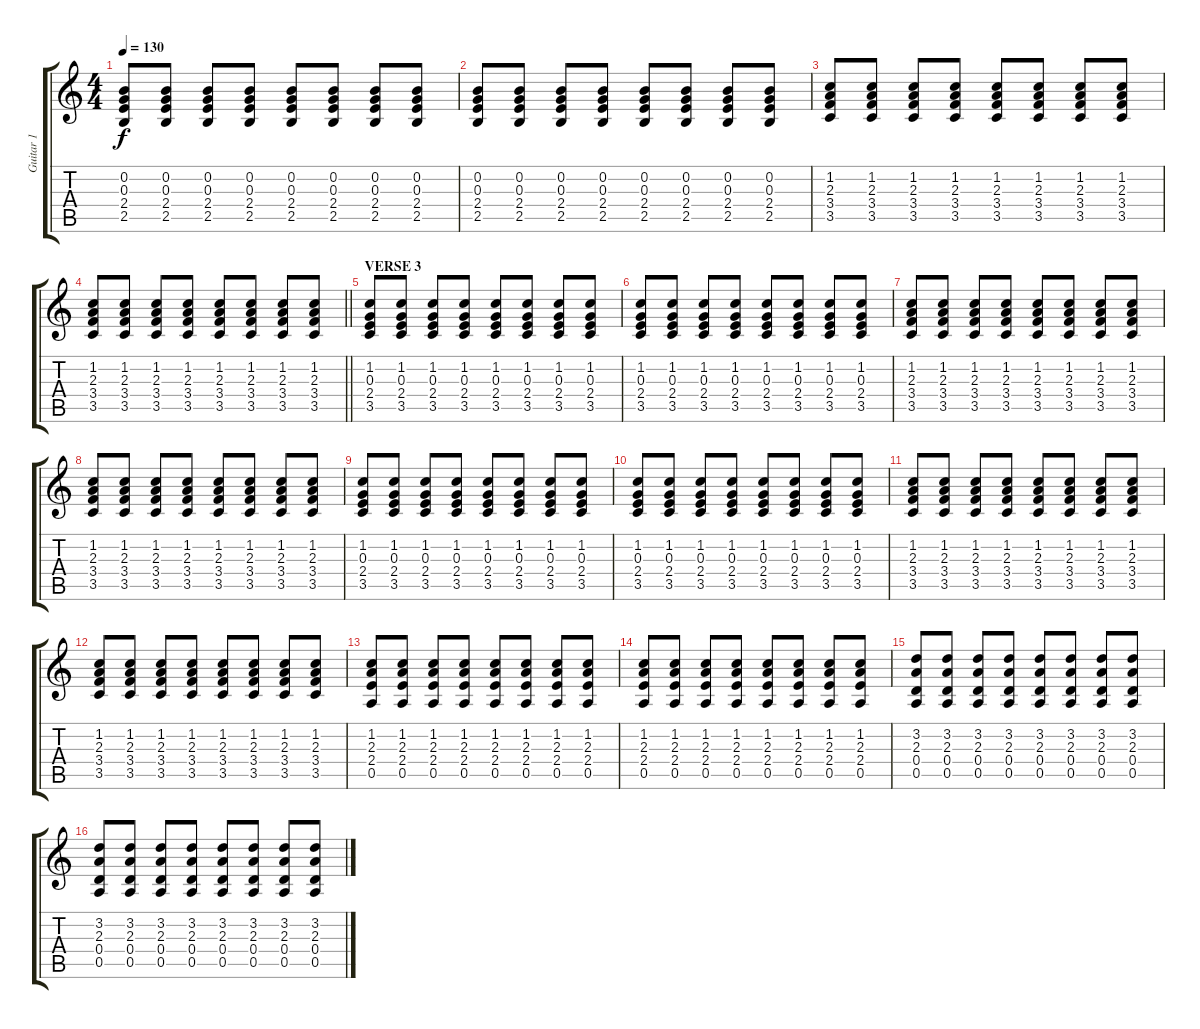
\track ("Guitar 1" "Guitar 1") {instrument electricguitarclean}
\staff {score tabs}
\tuning (E4 B3 G3 D3 A2 E2) {hide}
\ts (4 4)
\tempo 130
\clef g2
\ks c
(0.2 0.3 2.4 2.5).8{dy f} (0.2 0.3 2.4 2.5).8 (0.2 0.3 2.4 2.5).8 (0.2 0.3 2.4 2.5).8 (0.2 0.3 2.4 2.5).8 (0.2 0.3 2.4 2.5).8 (0.2 0.3 2.4 2.5).8 (0.2 0.3 2.4 2.5).8 |
(0.2 0.3 2.4 2.5).8 (0.2 0.3 2.4 2.5).8 (0.2 0.3 2.4 2.5).8 (0.2 0.3 2.4 2.5).8 (0.2 0.3 2.4 2.5).8 (0.2 0.3 2.4 2.5).8 (0.2 0.3 2.4 2.5).8 (0.2 0.3 2.4 2.5).8 |
(1.2 2.3 3.4 3.5).8 (1.2 2.3 3.4 3.5).8 (1.2 2.3 3.4 3.5).8 (1.2 2.3 3.4 3.5).8 (1.2 2.3 3.4 3.5).8 (1.2 2.3 3.4 3.5).8 (1.2 2.3 3.4 3.5).8 (1.2 2.3 3.4 3.5).8 |
\barLineRight lightlight
(1.2 2.3 3.4 3.5).8 (1.2 2.3 3.4 3.5).8 (1.2 2.3 3.4 3.5).8 (1.2 2.3 3.4 3.5).8 (1.2 2.3 3.4 3.5).8 (1.2 2.3 3.4 3.5).8 (1.2 2.3 3.4 3.5).8 (1.2 2.3 3.4 3.5).8 |
\section ("" "VERSE 3")
(1.2 0.3 2.4 3.5).8 (1.2 0.3 2.4 3.5).8 (1.2 0.3 2.4 3.5).8 (1.2 0.3 2.4 3.5).8 (1.2 0.3 2.4 3.5).8 (1.2 0.3 2.4 3.5).8 (1.2 0.3 2.4 3.5).8 (1.2 0.3 2.4 3.5).8 |
(1.2 0.3 2.4 3.5).8 (1.2 0.3 2.4 3.5).8 (1.2 0.3 2.4 3.5).8 (1.2 0.3 2.4 3.5).8 (1.2 0.3 2.4 3.5).8 (1.2 0.3 2.4 3.5).8 (1.2 0.3 2.4 3.5).8 (1.2 0.3 2.4 3.5).8 |
(1.2 2.3 3.4 3.5).8 (1.2 2.3 3.4 3.5).8 (1.2 2.3 3.4 3.5).8 (1.2 2.3 3.4 3.5).8 (1.2 2.3 3.4 3.5).8 (1.2 2.3 3.4 3.5).8 (1.2 2.3 3.4 3.5).8 (1.2 2.3 3.4 3.5).8 |
(1.2 2.3 3.4 3.5).8 (1.2 2.3 3.4 3.5).8 (1.2 2.3 3.4 3.5).8 (1.2 2.3 3.4 3.5).8 (1.2 2.3 3.4 3.5).8 (1.2 2.3 3.4 3.5).8 (1.2 2.3 3.4 3.5).8 (1.2 2.3 3.4 3.5).8 |
(1.2 0.3 2.4 3.5).8 (1.2 0.3 2.4 3.5).8 (1.2 0.3 2.4 3.5).8 (1.2 0.3 2.4 3.5).8 (1.2 0.3 2.4 3.5).8 (1.2 0.3 2.4 3.5).8 (1.2 0.3 2.4 3.5).8 (1.2 0.3 2.4 3.5).8 |
(1.2 0.3 2.4 3.5).8 (1.2 0.3 2.4 3.5).8 (1.2 0.3 2.4 3.5).8 (1.2 0.3 2.4 3.5).8 (1.2 0.3 2.4 3.5).8 (1.2 0.3 2.4 3.5).8 (1.2 0.3 2.4 3.5).8 (1.2 0.3 2.4 3.5).8 |
(1.2 2.3 3.4 3.5).8 (1.2 2.3 3.4 3.5).8 (1.2 2.3 3.4 3.5).8 (1.2 2.3 3.4 3.5).8 (1.2 2.3 3.4 3.5).8 (1.2 2.3 3.4 3.5).8 (1.2 2.3 3.4 3.5).8 (1.2 2.3 3.4 3.5).8 |
(1.2 2.3 3.4 3.5).8 (1.2 2.3 3.4 3.5).8 (1.2 2.3 3.4 3.5).8 (1.2 2.3 3.4 3.5).8 (1.2 2.3 3.4 3.5).8 (1.2 2.3 3.4 3.5).8 (1.2 2.3 3.4 3.5).8 (1.2 2.3 3.4 3.5).8 |
(1.2 2.3 2.4 0.5).8 (1.2 2.3 2.4 0.5).8 (1.2 2.3 2.4 0.5).8 (1.2 2.3 2.4 0.5).8 (1.2 2.3 2.4 0.5).8 (1.2 2.3 2.4 0.5).8 (1.2 2.3 2.4 0.5).8 (1.2 2.3 2.4 0.5).8 |
(1.2 2.3 2.4 0.5).8 (1.2 2.3 2.4 0.5).8 (1.2 2.3 2.4 0.5).8 (1.2 2.3 2.4 0.5).8 (1.2 2.3 2.4 0.5).8 (1.2 2.3 2.4 0.5).8 (1.2 2.3 2.4 0.5).8 (1.2 2.3 2.4 0.5).8 |
(3.2 2.3 0.4 0.5).8 (3.2 2.3 0.4 0.5).8 (3.2 2.3 0.4 0.5).8 (3.2 2.3 0.4 0.5).8 (3.2 2.3 0.4 0.5).8 (3.2 2.3 0.4 0.5).8 (3.2 2.3 0.4 0.5).8 (3.2 2.3 0.4 0.5).8 |
(3.2 2.3 0.4 0.5).8 (3.2 2.3 0.4 0.5).8 (3.2 2.3 0.4 0.5).8 (3.2 2.3 0.4 0.5).8 (3.2 2.3 0.4 0.5).8 (3.2 2.3 0.4 0.5).8 (3.2 2.3 0.4 0.5).8 (3.2 2.3 0.4 0.5).8
